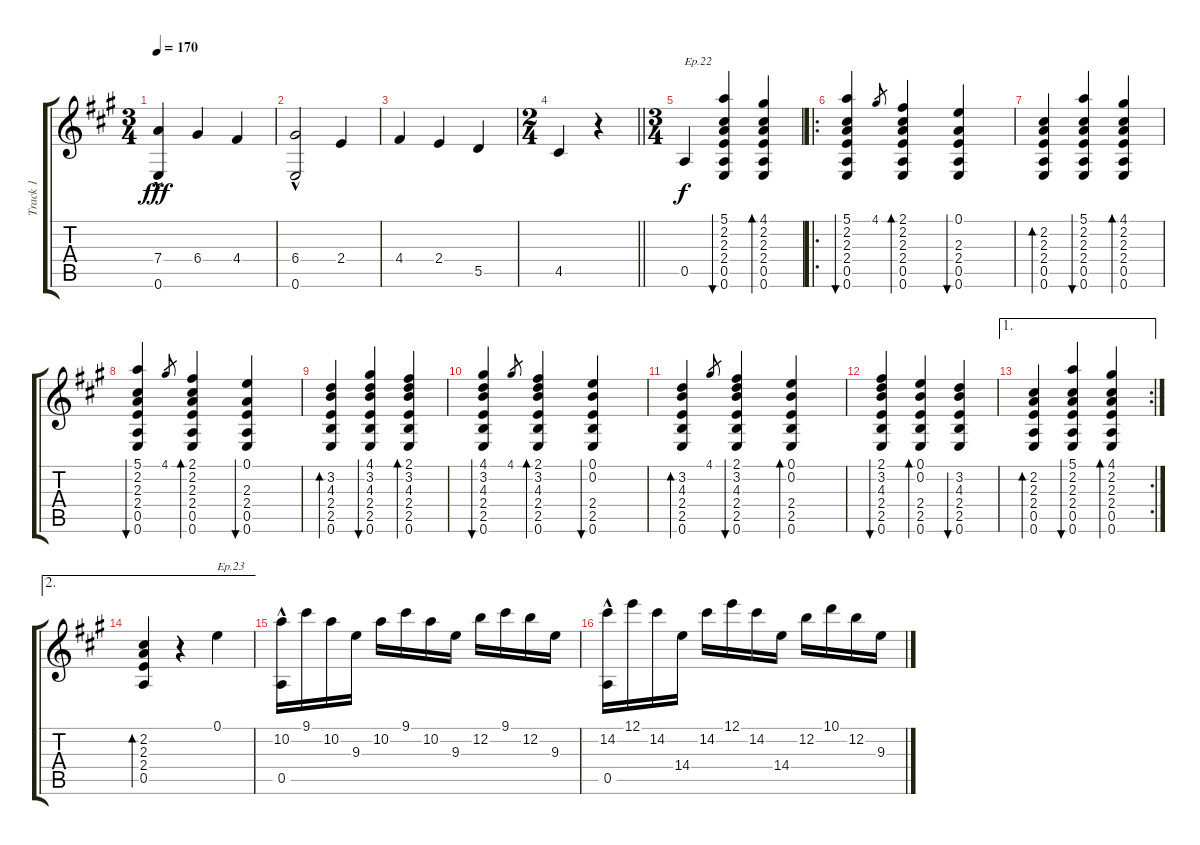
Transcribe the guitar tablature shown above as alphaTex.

\track ("Track 1" "Track 1") {instrument acousticguitarnylon}
\staff {score tabs}
\tuning (E4 B3 G3 D3 A2 E2) {hide}
\ts (3 4)
\tempo 170
\clef g2
\ks a
(7.4 0.6{hac}).4{dy fff} 6.4.4 4.4.4 |
(6.4 0.6{hac}).2 2.4.4 |
4.4.4 2.4.4 5.5.4 |
\ts (2 4)
\barLineRight lightlight
4.5.4 r.4 |
\ts (3 4)
0.5.4{txt "Ep.22" dy f} (5.1 2.2 2.3 2.4 0.5 0.6).4{bu 60} (4.1 2.2 2.3 2.4 0.5 0.6).4{bd 60} |
\ro
(5.1 2.2 2.3 2.4 0.5 0.6).4{bu 60} 4.1.8{gr} (2.1 2.2 2.3 2.4 0.5 0.6).4{bd 60} (0.1 2.3 2.4 0.5 0.6).4{bu 60} |
(2.2 2.3 2.4 0.5 0.6).4{bd 60} (5.1 2.2 2.3 2.4 0.5 0.6).4{bu 60} (4.1 2.2 2.3 2.4 0.5 0.6).4{bd 60} |
(5.1 2.2 2.3 2.4 0.5 0.6).4{bu 60} 4.1.8{gr} (2.1 2.2 2.3 2.4 0.5 0.6).4{bd 60} (0.1 2.3 2.4 0.5 0.6).4{bu 60} |
(3.2 4.3 2.4 2.5 0.6).4{bd 60} (4.1 3.2 4.3 2.4 2.5 0.6).4{bu 60} (2.1 3.2 4.3 2.4 2.5 0.6).4{bd 60} |
(4.1 3.2 4.3 2.4 2.5 0.6).4{bu 60} 4.1.8{gr} (2.1 3.2 4.3 2.4 2.5 0.6).4{bd 60} (0.1 0.2 2.4 2.5 0.6).4{bu 60} |
(3.2 4.3 2.4 2.5 0.6).4{bd 60} 4.1.8{gr} (2.1 3.2 4.3 2.4 2.5 0.6).4{bu 60} (0.1 0.2 2.4 2.5 0.6).4{bd 60} |
(2.1 3.2 4.3 2.4 2.5 0.6).4{bu 60} (0.1 0.2 2.4 2.5 0.6).4{bd 60} (3.2 4.3 2.4 2.5 0.6).4{bu 60} |
\ae 1
\rc 2
(2.2 2.3 2.4 0.5 0.6).4{bd 60} (5.1 2.2 2.3 2.4 0.5 0.6).4{bu 60} (4.1 2.2 2.3 2.4 0.5 0.6).4{bd 60} |
\ae 2
(2.2 2.3 2.4 0.5).4{bd 60} r.4 0.1.4{txt "Ep.23"} |
(10.2 0.5{hac}).16 9.1.16 10.2.16 9.3.16 10.2.16 9.1.16 10.2.16 9.3.16 12.2.16 9.1.16 12.2.16 9.3.16 |
(14.2 0.5{hac}).16 12.1.16 14.2.16 14.4.16 14.2.16 12.1.16 14.2.16 14.4.16 12.2.16 10.1.16 12.2.16 9.3.16
